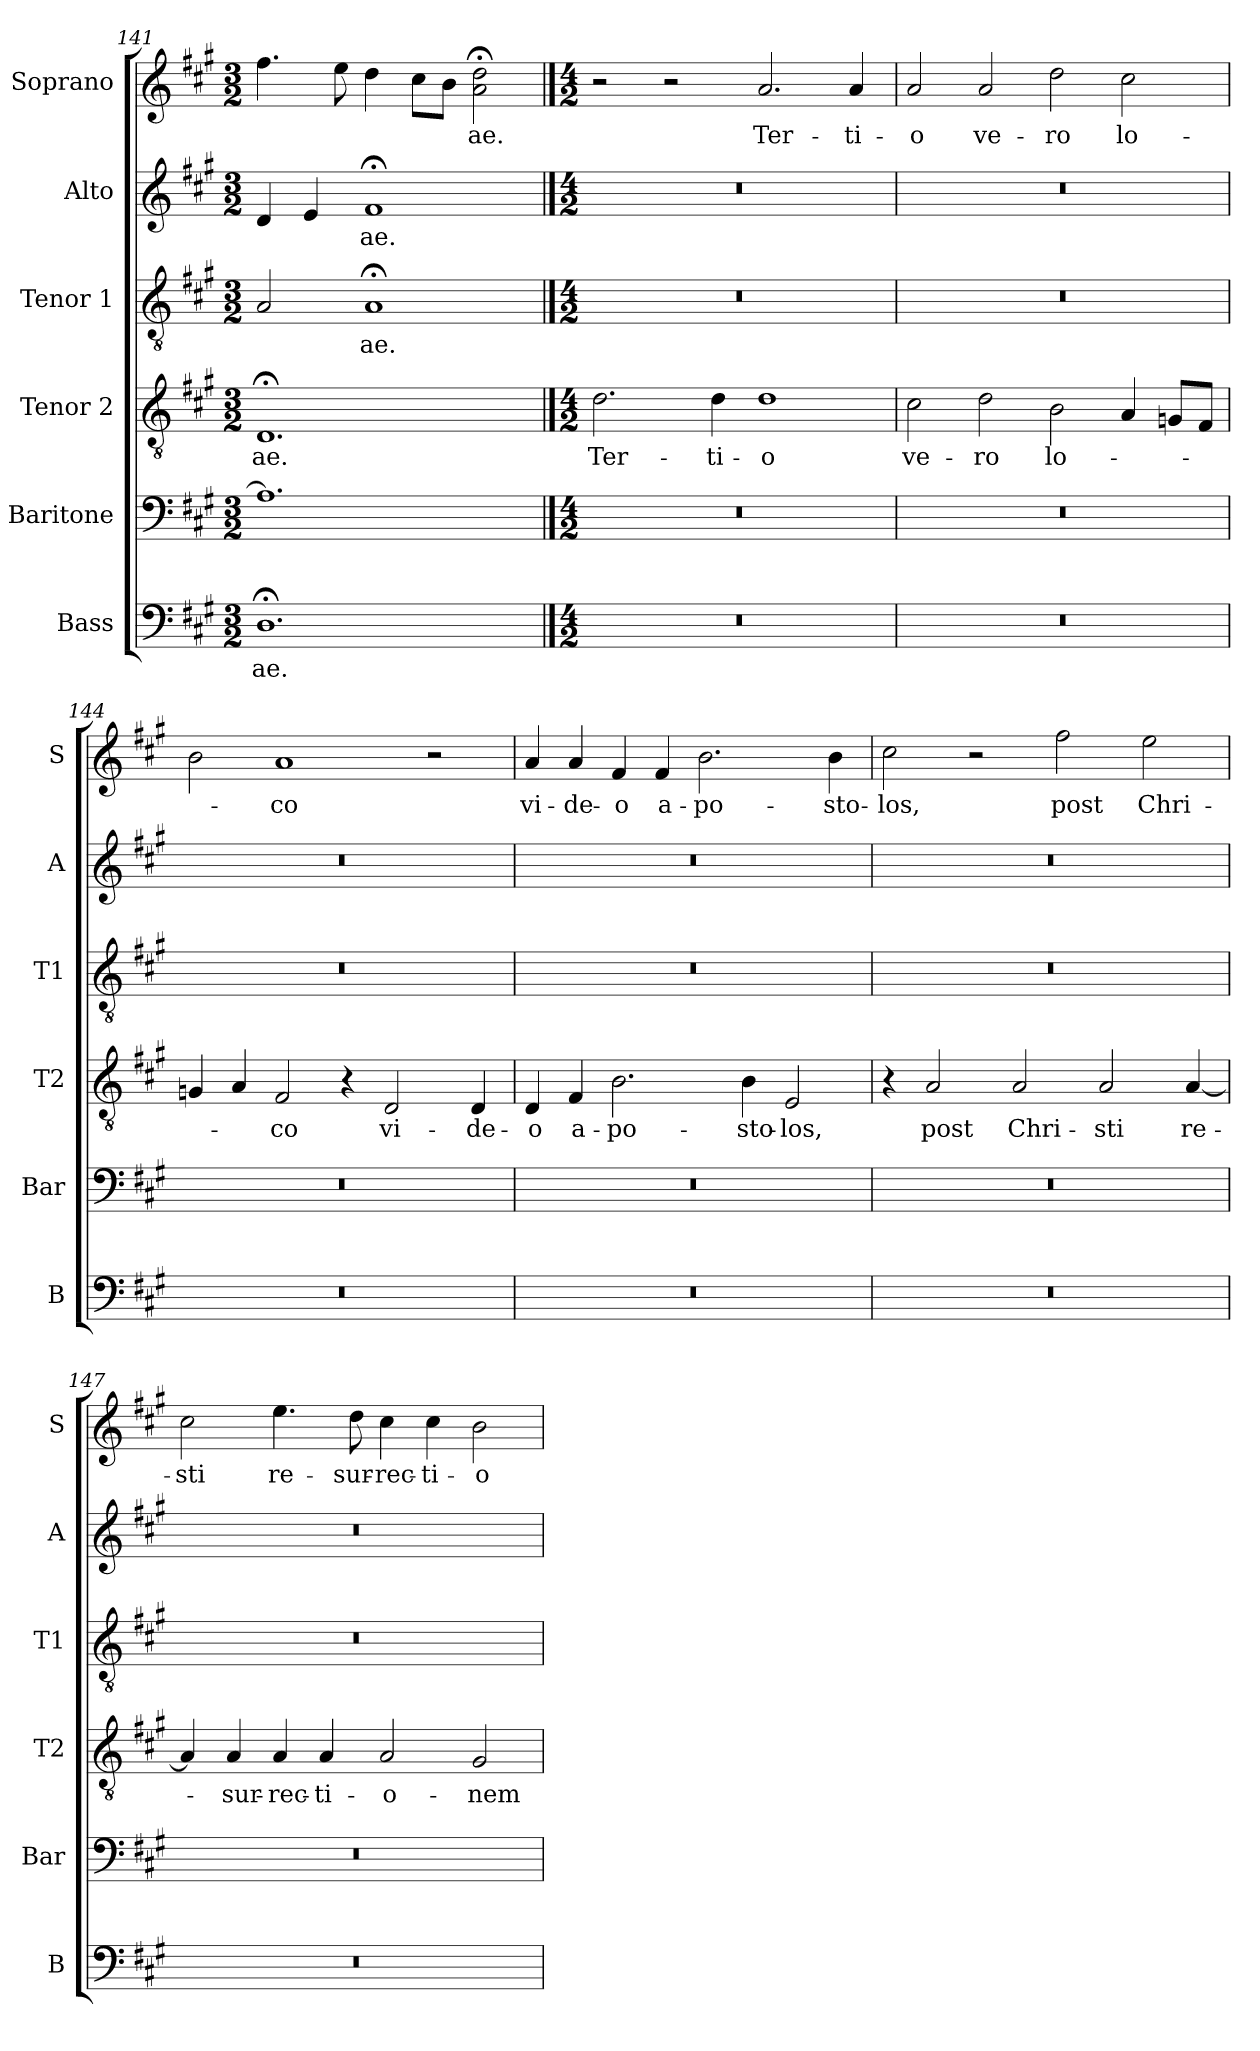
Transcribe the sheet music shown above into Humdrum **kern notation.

**kern	**text	**kern	**kern	**text	**kern	**text	**kern	**text	**kern	**text
*part6	*part6	*part5	*part4	*part4	*part3	*part3	*part2	*part2	*part1	*part1
*staff6	*staff6	*staff5	*staff4	*staff4	*staff3	*staff3	*staff2	*staff2	*staff1	*staff1
*I"Bass	*	*I"Baritone	*I"Tenor 2	*	*I"Tenor 1	*	*I"Alto	*	*I"Soprano	*
*I'B	*	*I'Bar	*I'T2	*	*I'T1	*	*I'A	*	*I'S	*
*clefF4	*	*clefF4	*clefGv2	*	*clefGv2	*	*clefG2	*	*clefG2	*
*k[f#c#g#]	*	*k[f#c#g#]	*k[f#c#g#]	*	*k[f#c#g#]	*	*k[f#c#g#]	*	*k[f#c#g#]	*
*M3/2	*	*M3/2	*M3/2	*	*M3/2	*	*M3/2	*	*M3/2	*
=141	=141	=141	=141	=141	=141	=141	=141	=141	=141	=141
1.D;<	-ae.	1.A]	1.D;<	-ae.	2A/	.	4d/	.	4.ff#\	.
.	.	.	.	.	.	.	4e/	.	.	.
.	.	.	.	.	.	.	.	.	8ee\	.
.	.	.	.	.	1A;<	-ae.	1f#;<	-ae.	4dd\	.
.	.	.	.	.	.	.	.	.	8cc#\L	.
.	.	.	.	.	.	.	.	.	8b\J	.
.	.	.	.	.	.	.	.	.	2a\;< 2dd\;<	-ae.
==142	==142	==142	==142	==142	==142	==142	==142	==142	==142	==142
*M4/2	*	*M4/2	*M4/2	*	*M4/2	*	*M4/2	*	*M4/2	*
0r	.	0r	2.d\	Ter-	0r	.	0r	.	2r	.
.	.	.	.	.	.	.	.	.	2r	.
.	.	.	4d\	-ti-	.	.	.	.	.	.
.	.	.	1d	-o	.	.	.	.	2.a/	Ter-
.	.	.	.	.	.	.	.	.	4a/	-ti-
=143	=143	=143	=143	=143	=143	=143	=143	=143	=143	=143
0r	.	0r	2c#\	ve-	0r	.	0r	.	2a/	-o
.	.	.	2d\	-ro	.	.	.	.	2a/	ve-
.	.	.	2B\	lo-	.	.	.	.	2dd\	-ro
.	.	.	4A/	.	.	.	.	.	2cc#\	lo-
.	.	.	8Gn/L	.	.	.	.	.	.	.
.	.	.	8F#/J	.	.	.	.	.	.	.
=144	=144	=144	=144	=144	=144	=144	=144	=144	=144	=144
0r	.	0r	4Gn/	.	0r	.	0r	.	2b\	.
.	.	.	4A/	.	.	.	.	.	.	.
.	.	.	2F#/	-co	.	.	.	.	1a	-co
.	.	.	4r	.	.	.	.	.	.	.
.	.	.	2D/	vi-	.	.	.	.	.	.
.	.	.	.	.	.	.	.	.	2r	.
.	.	.	4D/	-de-	.	.	.	.	.	.
=145	=145	=145	=145	=145	=145	=145	=145	=145	=145	=145
0r	.	0r	4D/	-o	0r	.	0r	.	4a/	vi-
.	.	.	4F#/	a-	.	.	.	.	4a/	-de-
.	.	.	2.B\	-po-	.	.	.	.	4f#/	-o
.	.	.	.	.	.	.	.	.	4f#/	a-
.	.	.	.	.	.	.	.	.	2.b\	-po-
.	.	.	4B\	-sto-	.	.	.	.	.	.
.	.	.	2E/	-los,	.	.	.	.	.	.
.	.	.	.	.	.	.	.	.	4b\	-sto-
=146	=146	=146	=146	=146	=146	=146	=146	=146	=146	=146
0r	.	0r	4r	.	0r	.	0r	.	2cc#\	-los,
.	.	.	2A/	post	.	.	.	.	.	.
.	.	.	.	.	.	.	.	.	2r	.
.	.	.	2A/	Chri-	.	.	.	.	.	.
.	.	.	.	.	.	.	.	.	2ff#\	post
.	.	.	2A/	-sti	.	.	.	.	.	.
.	.	.	.	.	.	.	.	.	2ee\	Chri-
.	.	.	[4A/	re-	.	.	.	.	.	.
=147	=147	=147	=147	=147	=147	=147	=147	=147	=147	=147
0r	.	0r	4A/]	.	0r	.	0r	.	2cc#\	-sti
.	.	.	4A/	-sur-	.	.	.	.	.	.
.	.	.	4A/	-rec-	.	.	.	.	4.ee\	re-
.	.	.	4A/	-ti-	.	.	.	.	.	.
.	.	.	.	.	.	.	.	.	8dd\	-sur-
.	.	.	2A/	-o-	.	.	.	.	4cc#\	-rec-
.	.	.	.	.	.	.	.	.	4cc#\	-ti-
.	.	.	2G#/	-nem	.	.	.	.	2b\	-o-
=	=	=	=	=	=	=	=	=	=	=
*-	*-	*-	*-	*-	*-	*-	*-	*-	*-	*-
